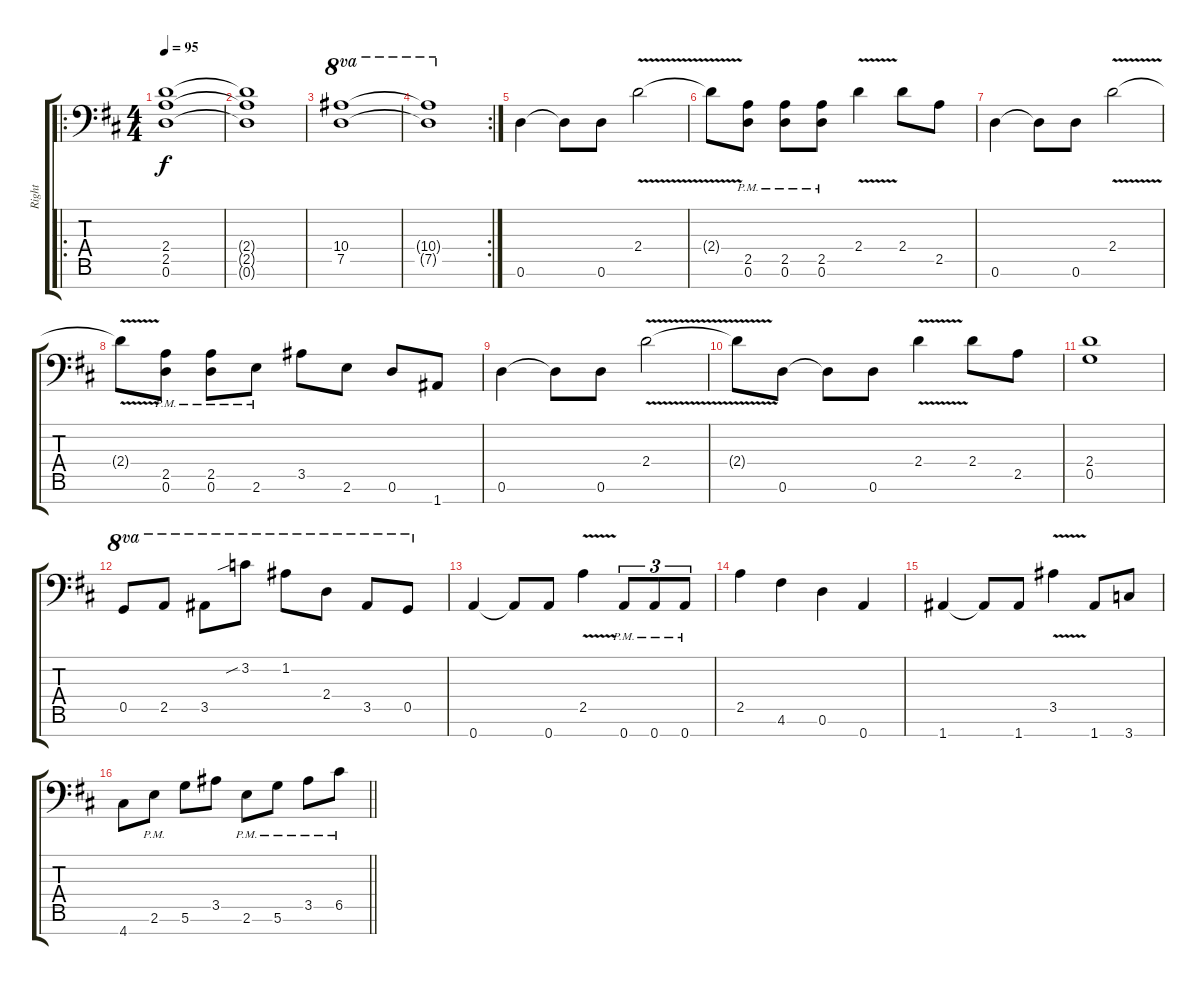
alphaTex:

\track ("Right" "Right") {instrument overdrivenguitar}
\staff {score tabs}
\tuning (D4 A3 F3 C3 G2 D2 A1) {hide}
\ro
\ts (4 4)
\tempo 95
\clef f4
\ks d
(2.4 2.5 0.6).1{dy f instrument overdrivenguitar} |
(2.4{t} 2.5{t} 0.6{t}).1 |
(10.4 7.5).1{ot 8va} |
\rc 2
(10.4{t} 7.5{t}).1{ot 8va} |
0.6.4 0.6{t}.8 0.6.8 2.4{v}.2 |
2.4{t}.8 (2.5{pm} 0.6{pm}).8 (2.5{pm} 0.6{pm}).8 (2.5{pm} 0.6{pm}).8 2.4{v}.4 2.4.8 2.5.8 |
0.6.4 0.6{t}.8 0.6.8 2.4{v}.2 |
2.4{t}.8 (2.5{pm} 0.6{pm}).8 (2.5{pm} 0.6{pm}).8 2.6{pm}.8 3.5.8 2.6.8 0.6.8 1.7.8 |
0.6.4 0.6{t}.8 0.6.8 2.4{v}.2 |
2.4{t}.8 0.6.8 0.6{t}.8 0.6.8 2.4{v}.4 2.4.8 2.5.8 |
(2.4 0.5).1 |
0.5.8{ot 8va} 2.5.8{ot 8va} 3.5.8{ot 8va} 3.2{sib}.8{ot 8va} 1.2.8{ot 8va} 2.4.8{ot 8va} 3.5.8{ot 8va} 0.5.8{ot 8va} |
0.7.4 0.7{t}.8 0.7.8 2.5{v}.4 0.7{pm}.8{tu (3 2)} 0.7{pm}.8{tu (3 2)} 0.7{pm}.8{tu (3 2)} |
2.5.4 4.6.4 0.6.4 0.7.4 |
1.7.4 1.7{t}.8 1.7.8 3.5{v}.4 1.7.8 3.7.8 |
\barLineRight lightlight
4.7.8 2.6{pm}.8 5.6.8 3.5.8 2.6{pm}.8 5.6{pm}.8 3.5{pm}.8 6.5{pm}.8
